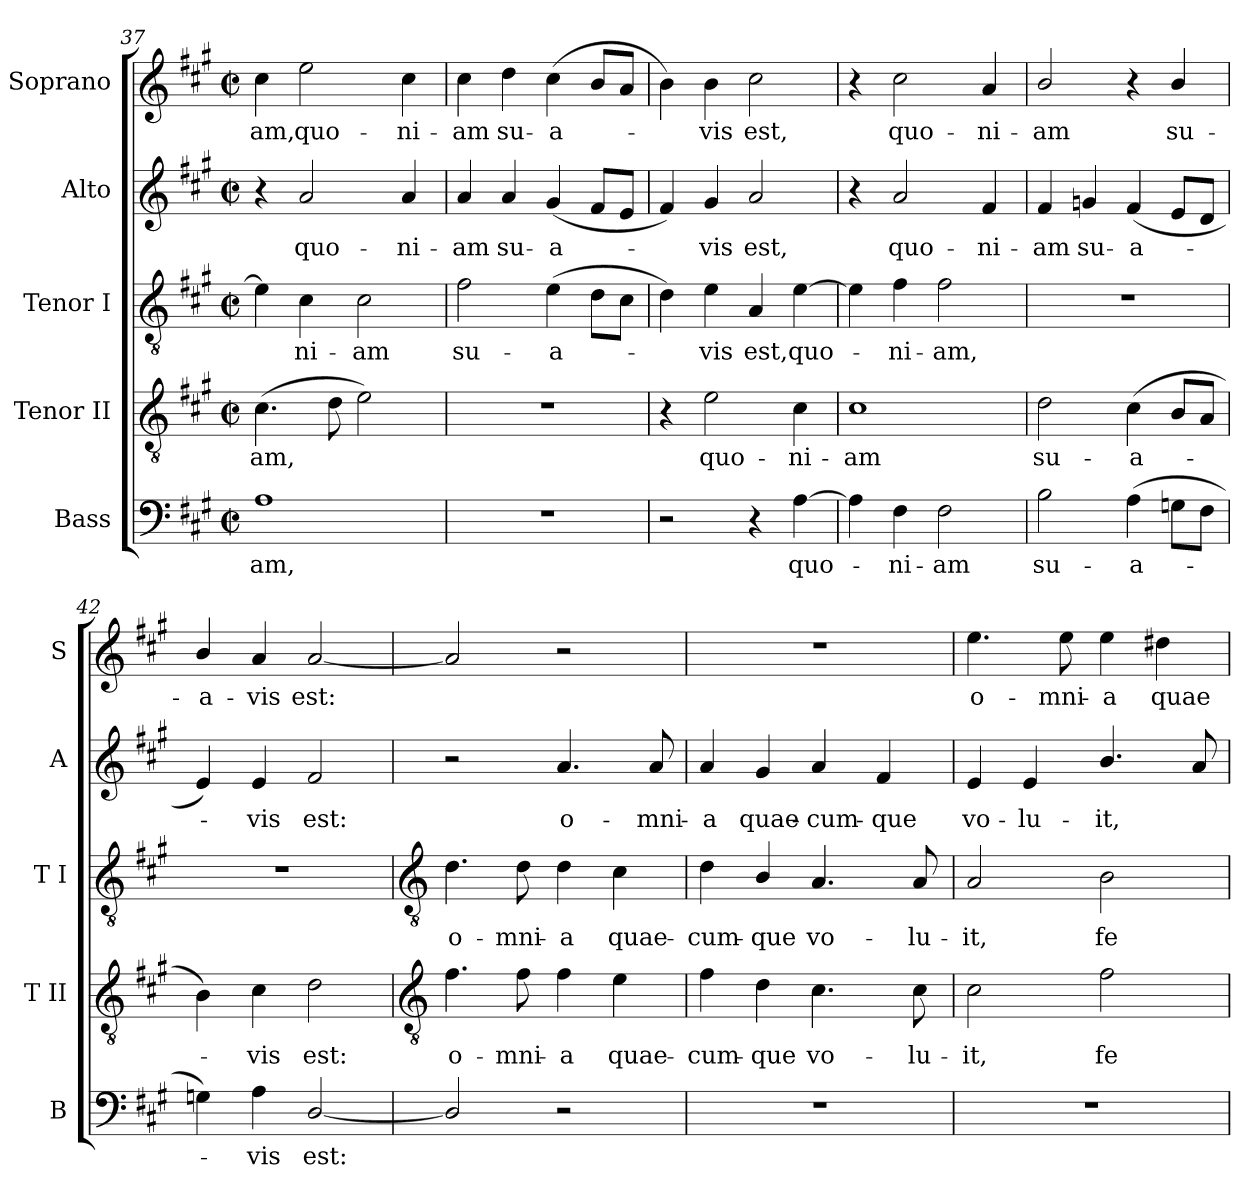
**kern	**text	**kern	**text	**kern	**text	**kern	**text	**kern	**text
*part5	*part5	*part4	*part4	*part3	*part3	*part2	*part2	*part1	*part1
*staff5	*staff5	*staff4	*staff4	*staff3	*staff3	*staff2	*staff2	*staff1	*staff1
*I"Bass	*	*I"Tenor II	*	*I"Tenor I	*	*I"Alto	*	*I"Soprano	*
*I'B	*	*I'T II	*	*I'T I	*	*I'A	*	*I'S	*
!!LO:LB:g=z
*clefF4	*	*clefGv2	*	*clefGv2	*	*clefG2	*	*clefG2	*
*k[f#c#g#]	*	*k[f#c#g#]	*	*k[f#c#g#]	*	*k[f#c#g#]	*	*k[f#c#g#]	*
*A:	*	*A:	*	*A:	*	*A:	*	*A:	*
*M2/2	*	*M2/2	*	*M2/2	*	*M2/2	*	*M2/2	*
*met(c|)	*	*met(c|)	*	*met(c|)	*	*met(c|)	*	*met(c|)	*
=37	=37	=37	=37	=37	=37	=37	=37	=37	=37
!	!LO:LY:b	!	!LO:LY:b	!	!	!	!	!	!LO:LY:b
1A	-am,	(>4.c#	-am,	4e]	.	4r	.	4cc#	-am,
!	!	!	!	!	!LO:LY:b	!	!LO:LY:b	!	!LO:LY:b
.	.	.	.	4c#	ni-	2a	quo-	2ee	quo-
.	.	8d	.	.	.	.	.	.	.
!	!	!	!	!	!LO:LY:b	!	!	!	!
.	.	2e)	.	2c#	-am	.	.	.	.
!	!	!	!	!	!	!	!LO:LY:b	!	!LO:LY:b
.	.	.	.	.	.	4a	-ni-	4cc#	-ni-
=38	=38	=38	=38	=38	=38	=38	=38	=38	=38
!	!	!	!	!	!LO:LY:b	!	!LO:LY:b	!	!LO:LY:b
1r	.	1r	.	2f#	su-	4a	-am	4cc#	-am
!	!	!	!	!	!	!	!LO:LY:b	!	!LO:LY:b
.	.	.	.	.	.	4a	su-	4dd	su-
!	!	!	!	!	!LO:LY:b	!	!LO:LY:b	!	!LO:LY:b
.	.	.	.	(>4e	-a-	(<4g#	-a-	(>4cc#	-a-
.	.	.	.	8dL	.	8f#L	.	8bL	.
.	.	.	.	8c#J	.	8eJ	.	8aJ	.
=39	=39	=39	=39	=39	=39	=39	=39	=39	=39
2r	.	4r	.	4d)	.	4f#)	.	4b\)	.
!	!	!	!LO:LY:b	!	!LO:LY:b	!	!LO:LY:b	!	!LO:LY:b
.	.	2e	quo-	4e	vis	4g#	vis	4b\	vis
!	!	!	!	!	!LO:LY:b	!	!LO:LY:b	!	!LO:LY:b
4r	.	.	.	4A	est,	2a	est,	2cc#	est,
!	!LO:LY:b	!	!LO:LY:b	!	!LO:LY:b	!	!	!	!
[4A	quo-	4c#	-ni-	[4e	quo-	.	.	.	.
=40	=40	=40	=40	=40	=40	=40	=40	=40	=40
!	!	!	!LO:LY:b	!	!	!	!	!	!
4A]	.	1c#	-am	4e]	.	4r	.	4r	.
!	!LO:LY:b	!	!	!	!LO:LY:b	!	!LO:LY:b	!	!LO:LY:b
4F#	ni-	.	.	4f#	ni-	2a	quo-	2cc#	quo-
!	!LO:LY:b	!	!	!	!LO:LY:b	!	!	!	!
2F#	-am	.	.	2f#	-am,	.	.	.	.
!	!	!	!	!	!	!	!LO:LY:b	!	!LO:LY:b
.	.	.	.	.	.	4f#	-ni-	4a	-ni-
=41	=41	=41	=41	=41	=41	=41	=41	=41	=41
!	!LO:LY:b	!	!LO:LY:b	!	!	!	!LO:LY:b	!	!LO:LY:b
2B	su-	2d	su-	1r	.	4f#	-am	2b/	-am
!	!	!	!	!	!	!	!LO:LY:b	!	!
.	.	.	.	.	.	4gn	su-	.	.
!	!LO:LY:b	!	!LO:LY:b	!	!	!	!LO:LY:b	!	!
(>4A	-a-	(>4c#	-a-	.	.	(<4f#	-a-	4r	.
!	!	!	!	!	!	!	!	!	!LO:LY:b
8GnL	.	8BL	.	.	.	8eL	.	4b/	su-
8F#J	.	8AJ	.	.	.	8dJ	.	.	.
=42	=42	=42	=42	=42	=42	=42	=42	=42	=42
!	!	!	!	!	!	!	!	!	!LO:LY:b
4Gn)	.	4B)	.	1r	.	4e)	.	4b/	-a-
!	!LO:LY:b	!	!LO:LY:b	!	!	!	!LO:LY:b	!	!LO:LY:b
4A	vis	4c#	vis	.	.	4e	vis	4a	-vis
!	!LO:LY:b	!	!LO:LY:b	!	!	!	!LO:LY:b	!	!LO:LY:b
[2D/	est:	2d	est:	.	.	2f#	est:	[2a	est:
!!LO:LB:g=z
=43	=43	=43	=43	=43	=43	=43	=43	=43	=43
*	*	*clefGv2	*	*clefGv2	*	*	*	*	*
!	!	!	!LO:LY:b	!	!LO:LY:b	!	!	!	!
2D/]	.	4.f#	o-	4.d	o-	2r	.	2a]	.
!	!	!	!LO:LY:b	!	!LO:LY:b	!	!	!	!
.	.	8f#	-mni-	8d	-mni-	.	.	.	.
!	!	!	!LO:LY:b	!	!LO:LY:b	!	!LO:LY:b	!	!
2r	.	4f#	-a	4d	-a	4.a	o-	2r	.
!	!	!	!LO:LY:b	!	!LO:LY:b	!	!	!	!
.	.	4e	quae-	4c#	quae-	.	.	.	.
!	!	!	!	!	!	!	!LO:LY:b	!	!
.	.	.	.	.	.	8a	-mni-	.	.
=44	=44	=44	=44	=44	=44	=44	=44	=44	=44
!	!	!	!LO:LY:b	!	!LO:LY:b	!	!LO:LY:b	!	!
1r	.	4f#	-cum-	4d	-cum-	4a	-a	1r	.
!	!	!	!LO:LY:b	!	!LO:LY:b	!	!LO:LY:b	!	!
.	.	4d	-que	4B/	-que	4g#	quae-	.	.
!	!	!	!LO:LY:b	!	!LO:LY:b	!	!LO:LY:b	!	!
.	.	4.c#	vo-	4.A	vo-	4a	-cum-	.	.
!	!	!	!	!	!	!	!LO:LY:b	!	!
.	.	.	.	.	.	4f#	-que	.	.
!	!	!	!LO:LY:b	!	!LO:LY:b	!	!	!	!
.	.	8c#	-lu-	8A	-lu-	.	.	.	.
=45	=45	=45	=45	=45	=45	=45	=45	=45	=45
!	!	!	!LO:LY:b	!	!LO:LY:b	!	!LO:LY:b	!	!LO:LY:b
1r	.	2c#	-it,	2A	-it,	4e	vo-	4.ee	o-
!	!	!	!	!	!	!	!LO:LY:b	!	!
.	.	.	.	.	.	4e	-lu-	.	.
!	!	!	!	!	!	!	!	!	!LO:LY:b
.	.	.	.	.	.	.	.	8ee	-mni-
!	!	!	!LO:LY:b	!	!LO:LY:b	!	!LO:LY:b	!	!LO:LY:b
.	.	2f#	fe-	2B	fe-	4.b/	-it,	4ee	-a
!	!	!	!	!	!	!	!	!	!LO:LY:b
.	.	.	.	.	.	.	.	4dd#X	quae-
.	.	.	.	.	.	8a	.	.	.
=	=	=	=	=	=	=	=	=	=
*-	*-	*-	*-	*-	*-	*-	*-	*-	*-
